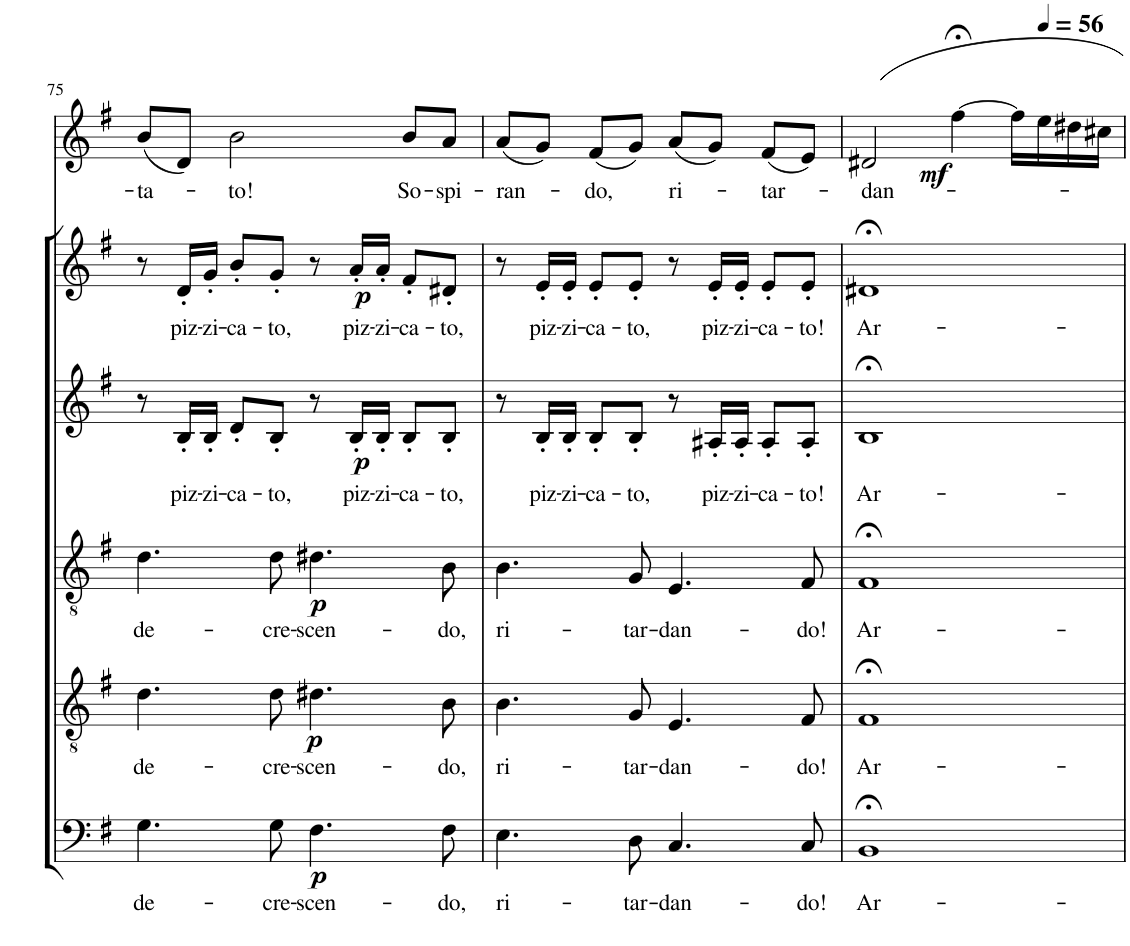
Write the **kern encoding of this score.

**kern	**text	**dynam	**kern	**text	**dynam	**kern	**text	**dynam	**kern	**text	**dynam	**kern	**text	**dynam	**kern	**text	**dynam
*part6	*part6	*part6	*part5	*part5	*part5	*part4	*part4	*part4	*part3	*part3	*part3	*part2	*part2	*part2	*part1	*part1	*part1
*staff6	*staff6	*staff6	*staff5	*staff5	*staff5	*staff4	*staff4	*staff4	*staff3	*staff3	*staff3	*staff2	*staff2	*staff2	*staff1	*staff1	*staff1
*I"Bassi	*	*	*I"Tenori II	*	*	*I"Tenori I	*	*	*I"Contralti	*	*	*I"Soprani	*	*	*I"Soprano solista	*	*
!!LO:PB:g=z
*clefF4	*	*	*clefGv2	*	*	*clefGv2	*	*	*clefG2	*	*	*clefG2	*	*	*clefG2	*	*
*	*	*	*	*	*	*	*	*	*	*	*	*Trd1c2	*	*	*Trd1c2	*	*
*k[f#]	*	*	*k[f#]	*	*	*k[f#]	*	*	*k[f#]	*	*	*k[f#]	*	*	*k[f#]	*	*
*G:	*	*	*G:	*	*	*G:	*	*	*G:	*	*	*G:	*	*	*G:	*	*
*M4/4	*	*	*M4/4	*	*	*M4/4	*	*	*M4/4	*	*	*M4/4	*	*	*M4/4	*	*
=75	=75	=75	=75	=75	=75	=75	=75	=75	=75	=75	=75	=75	=75	=75	=75	=75	=75
!	!LO:LY:b	!	!	!LO:LY:b	!	!	!LO:LY:b	!	!	!	!	!	!	!	!	!LO:LY:b	!
4.G\	de-	.	4.d\	de-	.	4.d\	de-	.	8r	.	.	8r	.	.	(8b/L	-ta-	.
!	!	!	!	!	!	!	!	!	!	!LO:LY:b	!	!	!LO:LY:b	!	!	!	!
.	.	.	.	.	.	.	.	.	16B'/LL	piz-	.	16d'/LL	piz-	.	8d/J)	.	.
!	!	!	!	!	!	!	!	!	!	!LO:LY:b	!	!	!LO:LY:b	!	!	!	!
.	.	.	.	.	.	.	.	.	16B'/JJ	-zi-	.	16g'/JJ	-zi-	.	.	.	.
!	!	!	!	!	!	!	!	!	!	!LO:LY:b	!	!	!LO:LY:b	!	!	!LO:LY:b	!
.	.	.	.	.	.	.	.	.	8d'/L	-ca-	.	8b'/L	-ca-	.	2b\	-to!	.
!	!LO:LY:b	!	!	!LO:LY:b	!	!	!LO:LY:b	!	!	!LO:LY:b	!	!	!LO:LY:b	!	!	!	!
8G\	-cre-	.	8d\	-cre-	.	8d\	-cre-	.	8B'/J	-to,	.	8g'/J	-to,	.	.	.	.
!	!LO:LY:b	!LO:DY:b	!	!LO:LY:b	!LO:DY:b	!	!LO:LY:b	!LO:DY:b	!	!	!	!	!	!	!	!	!
4.F#\	-scen-	p	4.d#X\	-scen-	p	4.d#X\	-scen-	p	8r	.	.	8r	.	.	.	.	.
!	!	!	!	!	!	!	!	!	!	!LO:LY:b	!LO:DY:b	!	!LO:LY:b	!LO:DY:b	!	!	!
.	.	.	.	.	.	.	.	.	16B'/LL	piz-	p	16a'/LL	piz-	p	.	.	.
!	!	!	!	!	!	!	!	!	!	!LO:LY:b	!	!	!LO:LY:b	!	!	!	!
.	.	.	.	.	.	.	.	.	16B'/JJ	-zi-	.	16a'/JJ	-zi-	.	.	.	.
!	!	!	!	!	!	!	!	!	!	!LO:LY:b	!	!	!LO:LY:b	!	!	!LO:LY:b	!
.	.	.	.	.	.	.	.	.	8B'/L	-ca-	.	8f#'/L	-ca-	.	8b/L	So-	.
!	!LO:LY:b	!	!	!LO:LY:b	!	!	!LO:LY:b	!	!	!LO:LY:b	!	!	!LO:LY:b	!	!	!LO:LY:b	!
8F#\	-do,	.	8B\	-do,	.	8B\	-do,	.	8B'/J	-to,	.	8d#X'/J	-to,	.	8a/J	-spi-	.
=76	=76	=76	=76	=76	=76	=76	=76	=76	=76	=76	=76	=76	=76	=76	=76	=76	=76
!	!LO:LY:b	!	!	!LO:LY:b	!	!	!LO:LY:b	!	!	!	!	!	!	!	!	!LO:LY:b	!
4.E\	ri-	.	4.B\	ri-	.	4.B\	ri-	.	8r	.	.	8r	.	.	(8a/L	-ran-	.
!	!	!	!	!	!	!	!	!	!	!LO:LY:b	!	!	!LO:LY:b	!	!	!	!
.	.	.	.	.	.	.	.	.	16B'/LL	piz-	.	16e'/LL	piz-	.	8g/J)	.	.
!	!	!	!	!	!	!	!	!	!	!LO:LY:b	!	!	!LO:LY:b	!	!	!	!
.	.	.	.	.	.	.	.	.	16B'/JJ	-zi-	.	16e'/JJ	-zi-	.	.	.	.
!	!	!	!	!	!	!	!	!	!	!LO:LY:b	!	!	!LO:LY:b	!	!	!LO:LY:b	!
.	.	.	.	.	.	.	.	.	8B'/L	-ca-	.	8e'/L	-ca-	.	(8f#/L	-do,	.
!	!LO:LY:b	!	!	!LO:LY:b	!	!	!LO:LY:b	!	!	!LO:LY:b	!	!	!LO:LY:b	!	!	!	!
8D\	-tar-	.	8G/	-tar-	.	8G/	-tar-	.	8B'/J	-to,	.	8e'/J	-to,	.	8g/J)	.	.
!	!LO:LY:b	!	!	!LO:LY:b	!	!	!LO:LY:b	!	!	!	!	!	!	!	!	!LO:LY:b	!
4.C/	-dan-	.	4.E/	-dan-	.	4.E/	-dan-	.	8r	.	.	8r	.	.	(8a/L	ri-	.
!	!	!	!	!	!	!	!	!	!	!LO:LY:b	!	!	!LO:LY:b	!	!	!	!
.	.	.	.	.	.	.	.	.	16A#X'/LL	piz-	.	16e'/LL	piz-	.	8g/J)	.	.
!	!	!	!	!	!	!	!	!	!	!LO:LY:b	!	!	!LO:LY:b	!	!	!	!
.	.	.	.	.	.	.	.	.	16A#'/JJ	-zi-	.	16e'/JJ	-zi-	.	.	.	.
!	!	!	!	!	!	!	!	!	!	!LO:LY:b	!	!	!LO:LY:b	!	!	!LO:LY:b	!
.	.	.	.	.	.	.	.	.	8A#'/L	-ca-	.	8e'/L	-ca-	.	(8f#/L	-tar-	.
!	!LO:LY:b	!	!	!LO:LY:b	!	!	!LO:LY:b	!	!	!LO:LY:b	!	!	!LO:LY:b	!	!	!	!
8C/	-do!	.	8F#/	-do!	.	8F#/	-do!	.	8A#'/J	-to!	.	8e'/J	-to!	.	8e/J)	.	.
=77	=77	=77	=77	=77	=77	=77	=77	=77	=77	=77	=77	=77	=77	=77	=77	=77	=77
!	!LO:LY:b	!	!	!LO:LY:b	!	!	!LO:LY:b	!	!	!LO:LY:b	!	!	!LO:LY:b	!	!	!LO:LY:b	!
1BB;<	Ar-	.	1F#;<	Ar-	.	1F#;<	Ar-	.	1B;<	Ar-	.	1d#X;<	Ar-	.	2d#X/	-dan-	.
!	!	!	!	!	!	!	!	!	!	!	!	!	!	!	!	!	!LO:DY:b
.	.	.	.	.	.	.	.	.	.	.	.	.	.	.	[4ff#;<\	.	mf
.	.	.	.	.	.	.	.	.	.	.	.	.	.	.	16ff#\LL]	.	.
*	*	*	*	*	*	*	*	*	*	*	*	*	*	*	*MM56	*	*
.	.	.	.	.	.	.	.	.	.	.	.	.	.	.	16ee\	.	.
.	.	.	.	.	.	.	.	.	.	.	.	.	.	.	16dd#X\	.	.
.	.	.	.	.	.	.	.	.	.	.	.	.	.	.	16cc#X\JJ	.	.
=	=	=	=	=	=	=	=	=	=	=	=	=	=	=	=	=	=
*-	*-	*-	*-	*-	*-	*-	*-	*-	*-	*-	*-	*-	*-	*-	*-	*-	*-
